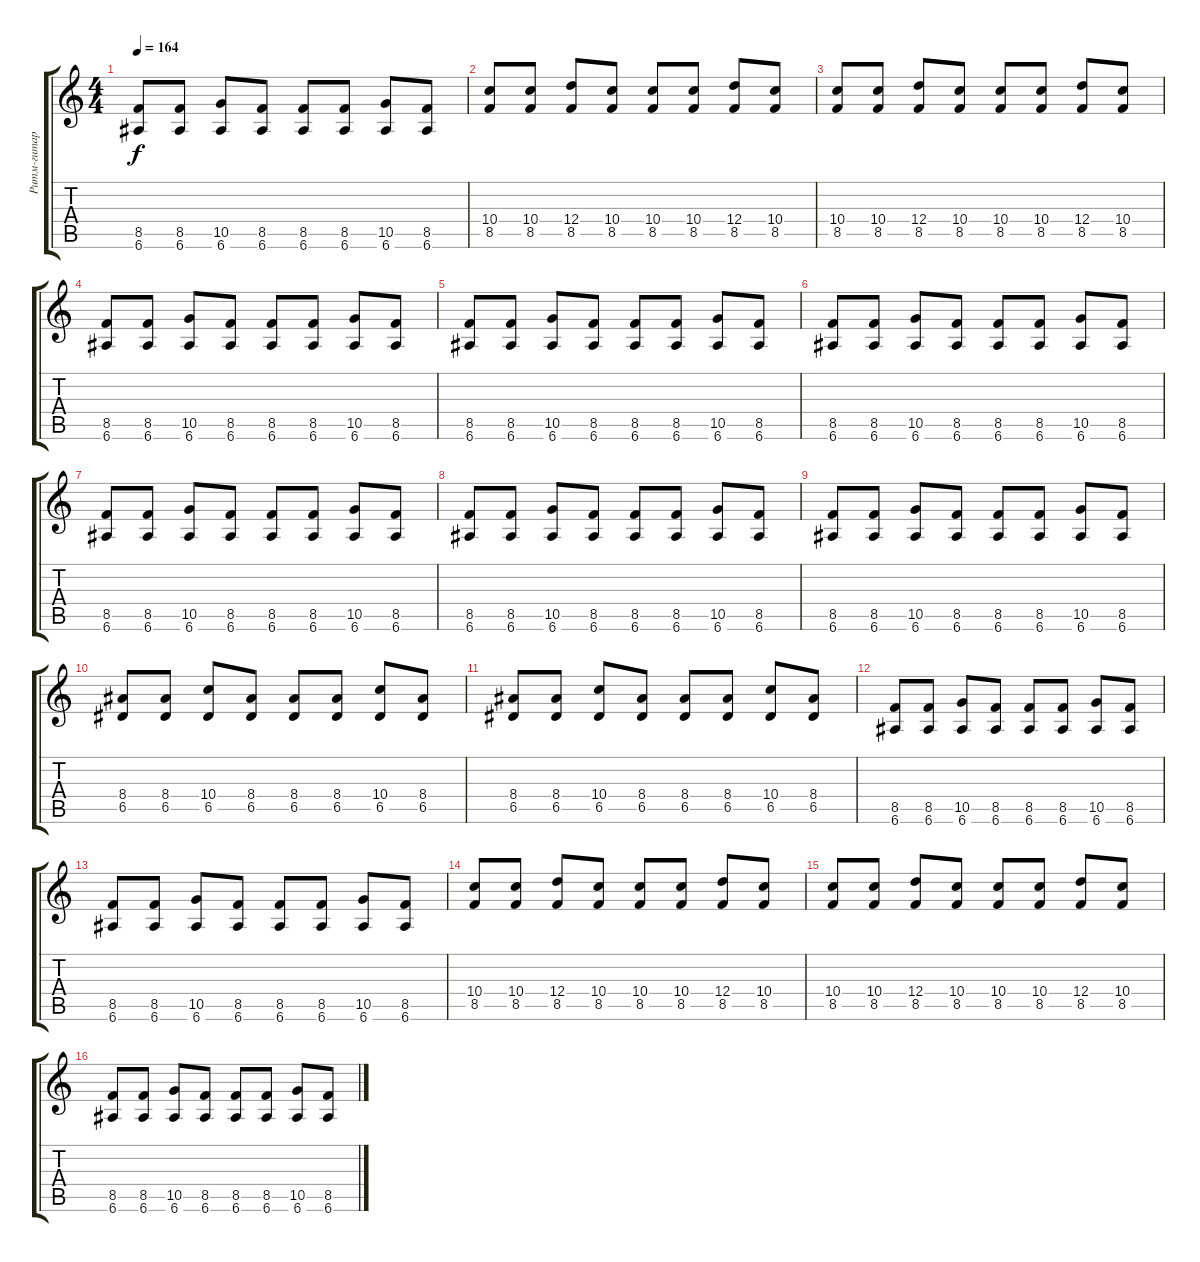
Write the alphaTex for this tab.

\track ("Ритм-гитара" "Ритм-гитар") {instrument electricbasspick}
\staff {score tabs}
\tuning (E4 B3 G3 D3 A2 E2) {hide}
\ts (4 4)
\tempo 164
\clef g2
\ks c
(8.5 6.6).8{dy f} (8.5 6.6).8 (10.5 6.6).8 (8.5 6.6).8 (8.5 6.6).8 (8.5 6.6).8 (10.5 6.6).8 (8.5 6.6).8 |
(10.4 8.5).8 (10.4 8.5).8 (12.4 8.5).8 (10.4 8.5).8 (10.4 8.5).8 (10.4 8.5).8 (12.4 8.5).8 (10.4 8.5).8 |
(10.4 8.5).8 (10.4 8.5).8 (12.4 8.5).8 (10.4 8.5).8 (10.4 8.5).8 (10.4 8.5).8 (12.4 8.5).8 (10.4 8.5).8 |
(8.5 6.6).8 (8.5 6.6).8 (10.5 6.6).8 (8.5 6.6).8 (8.5 6.6).8 (8.5 6.6).8 (10.5 6.6).8 (8.5 6.6).8 |
(8.5 6.6).8 (8.5 6.6).8 (10.5 6.6).8 (8.5 6.6).8 (8.5 6.6).8 (8.5 6.6).8 (10.5 6.6).8 (8.5 6.6).8 |
(8.5 6.6).8 (8.5 6.6).8 (10.5 6.6).8 (8.5 6.6).8 (8.5 6.6).8 (8.5 6.6).8 (10.5 6.6).8 (8.5 6.6).8 |
(8.5 6.6).8 (8.5 6.6).8 (10.5 6.6).8 (8.5 6.6).8 (8.5 6.6).8 (8.5 6.6).8 (10.5 6.6).8 (8.5 6.6).8 |
(8.5 6.6).8 (8.5 6.6).8 (10.5 6.6).8 (8.5 6.6).8 (8.5 6.6).8 (8.5 6.6).8 (10.5 6.6).8 (8.5 6.6).8 |
(8.5 6.6).8 (8.5 6.6).8 (10.5 6.6).8 (8.5 6.6).8 (8.5 6.6).8 (8.5 6.6).8 (10.5 6.6).8 (8.5 6.6).8 |
(8.4 6.5).8 (8.4 6.5).8 (10.4 6.5).8 (8.4 6.5).8 (8.4 6.5).8 (8.4 6.5).8 (10.4 6.5).8 (8.4 6.5).8 |
(8.4 6.5).8 (8.4 6.5).8 (10.4 6.5).8 (8.4 6.5).8 (8.4 6.5).8 (8.4 6.5).8 (10.4 6.5).8 (8.4 6.5).8 |
(8.5 6.6).8 (8.5 6.6).8 (10.5 6.6).8 (8.5 6.6).8 (8.5 6.6).8 (8.5 6.6).8 (10.5 6.6).8 (8.5 6.6).8 |
(8.5 6.6).8 (8.5 6.6).8 (10.5 6.6).8 (8.5 6.6).8 (8.5 6.6).8 (8.5 6.6).8 (10.5 6.6).8 (8.5 6.6).8 |
(10.4 8.5).8 (10.4 8.5).8 (12.4 8.5).8 (10.4 8.5).8 (10.4 8.5).8 (10.4 8.5).8 (12.4 8.5).8 (10.4 8.5).8 |
(10.4 8.5).8 (10.4 8.5).8 (12.4 8.5).8 (10.4 8.5).8 (10.4 8.5).8 (10.4 8.5).8 (12.4 8.5).8 (10.4 8.5).8 |
(8.5 6.6).8 (8.5 6.6).8 (10.5 6.6).8 (8.5 6.6).8 (8.5 6.6).8 (8.5 6.6).8 (10.5 6.6).8 (8.5 6.6).8
